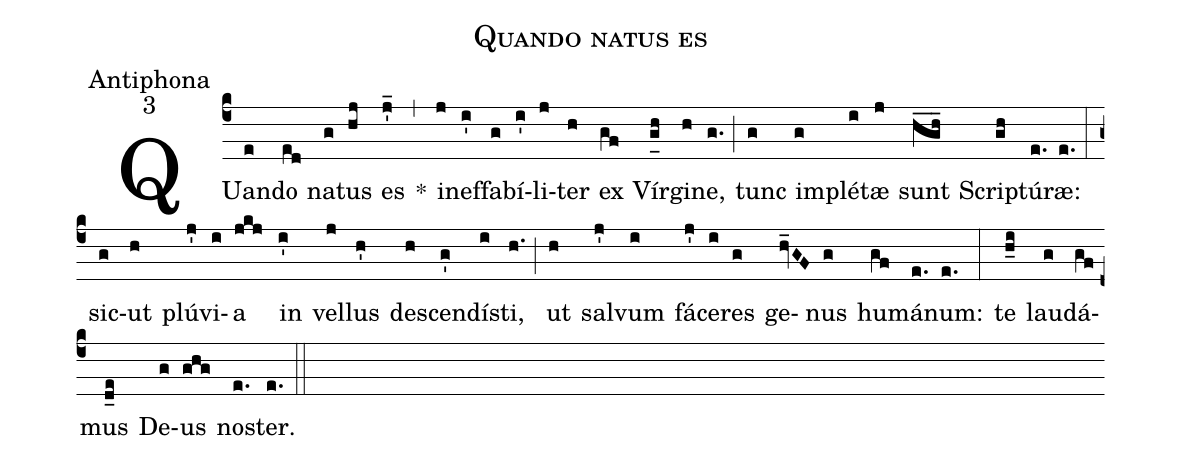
name:Quando natus es;
office-part:Antiphona;
mode:3;
%%
(c4) QUan(e)do(ed) na(g)tus(hj) es(j'_) *(,) in(j)ef(i')fa(g)bí(i')li(j)ter(h) ex(gf) Vír(g_[uh:l]h)gi(h)ne,(g.) (;) tunc(g) im(g)plé(i)tæ(j) sunt(hgh___) Scri(gh)ptú(e.)ræ:(e.) (:) sic(g)ut(h) plú(j')vi(i)a(jkj) in(i') vel(j)lus(h') de(h)scen(g')dí(i)sti,(h.) (;) ut(h) sal(j')vum(i) fá(j')ce(i)res(g) ge(hv_GF)nus(g) hu(gf)má(e.)num:(e.) (:) te(h_i) lau(g)dá(gf)mus(d_e) De(g)us(ghg) no(e.)ster.(e.) (::)

%<eu>E(j) u(j) o(ji) u(hi) a(h) e.</eu>(gh..) (::)
